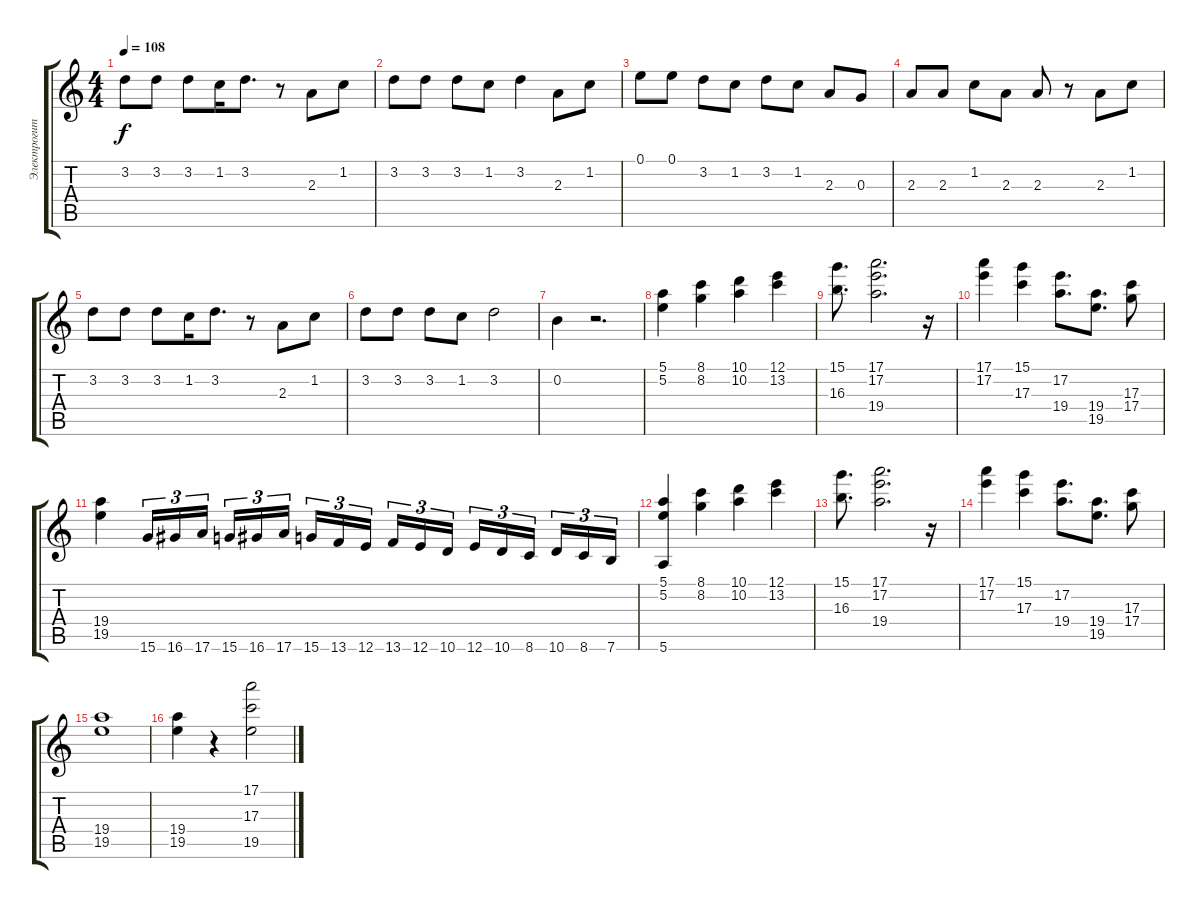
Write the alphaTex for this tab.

\track ("Электрогитара" "Электрогит") {instrument distortionguitar}
\staff {score tabs}
\tuning (E4 B3 G3 D3 A2 E2) {hide}
\ts (4 4)
\tempo 108
\clef g2
\ks c
3.2.8{dy f} 3.2.8 3.2.8 1.2.16 3.2.8{d} r.8 2.3.8 1.2.8 |
3.2.8 3.2.8 3.2.8 1.2.8 3.2.4 2.3.8 1.2.8 |
0.1.8 0.1.8 3.2.8 1.2.8 3.2.8 1.2.8 2.3.8 0.3.8 |
2.3.8 2.3.8 1.2.8 2.3.8 2.3.8 r.8 2.3.8 1.2.8 |
3.2.8 3.2.8 3.2.8 1.2.16 3.2.8{d} r.8 2.3.8 1.2.8 |
3.2.8 3.2.8 3.2.8 1.2.8 3.2.2 |
0.2.4 r.2{d} |
(5.1 5.2).4 (8.1 8.2).4 (10.1 10.2).4 (12.1 13.2).4 |
(15.1 16.3).8{d} (17.1 17.2 19.4).2{d} r.16 |
(17.1 17.2).4 (15.1 17.3).4 (17.2 19.4).8{d} (19.4 19.5).8{d} (17.3 17.4).8 |
(19.4 19.5).4 15.6.16{tu (3 2)} 16.6.16{tu (3 2)} 17.6.16{tu (3 2) beam splitsecondary} 15.6.16{tu (3 2)} 16.6.16{tu (3 2)} 17.6.16{tu (3 2)} 15.6.16{tu (3 2)} 13.6.16{tu (3 2)} 12.6.16{tu (3 2) beam splitsecondary} 13.6.16{tu (3 2)} 12.6.16{tu (3 2)} 10.6.16{tu (3 2)} 12.6.16{tu (3 2)} 10.6.16{tu (3 2)} 8.6.16{tu (3 2) beam splitsecondary} 10.6.16{tu (3 2)} 8.6.16{tu (3 2)} 7.6.16{tu (3 2)} |
(5.1 5.2 5.6).4 (8.1 8.2).4 (10.1 10.2).4 (12.1 13.2).4 |
(15.1 16.3).8{d} (17.1 17.2 19.4).2{d} r.16 |
(17.1 17.2).4 (15.1 17.3).4 (17.2 19.4).8{d} (19.4 19.5).8{d} (17.3 17.4).8 |
(19.4 19.5).1 |
(19.4 19.5).4 r.4 (17.1 17.3 19.5).2
